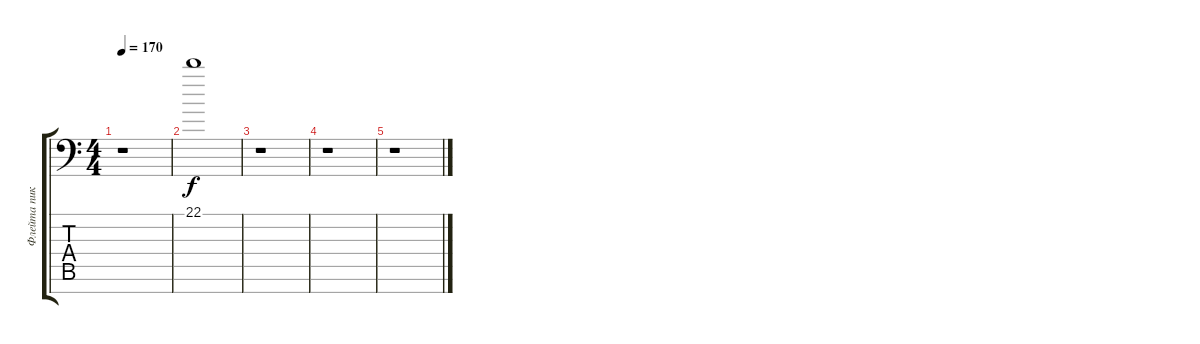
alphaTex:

\track ("Флейта пиколо" "Флейта пик") {instrument piccolo}
\staff {score tabs}
\tuning (E4 B3 G3 D3 A2 E2 C-1) {hide}
\ts (4 4)
\tempo 170
\clef f4
\ks c
r.1{dy f} |
22.1.1 |
r.1{volume 0} |
r.1 |
r.1
